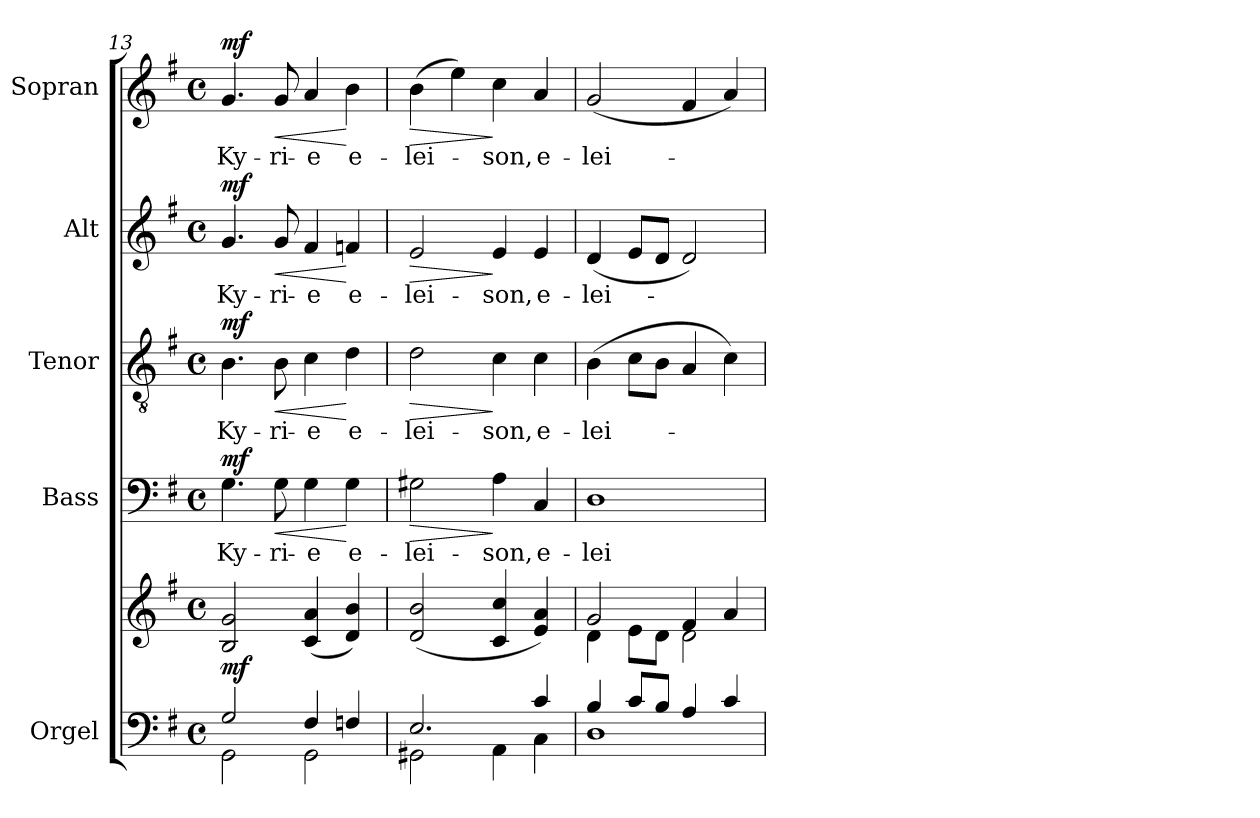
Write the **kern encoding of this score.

**kern	**kern	**dynam	**kern	**text	**dynam	**kern	**text	**dynam	**kern	**text	**dynam	**kern	**text	**dynam
*part5	*part5	*part5	*part4	*part4	*part4	*part3	*part3	*part3	*part2	*part2	*part2	*part1	*part1	*part1
*staff6	*staff5	*staff5/6	*staff4	*staff4	*staff4	*staff3	*staff3	*staff3	*staff2	*staff2	*staff2	*staff1	*staff1	*staff1
*I"Orgel	*	*	*I"Bass	*	*	*I"Tenor	*	*	*I"Alt	*	*	*I"Sopran	*	*
*I'Org.	*	*	*I'B.	*	*	*I'T.	*	*	*I'A.	*	*	*I'S.	*	*
!!LO:PB:g=z
*clefF4	*clefG2	*	*clefF4	*	*	*clefGv2	*	*	*clefG2	*	*	*clefG2	*	*
*k[f#]	*k[f#]	*	*k[f#]	*	*	*k[f#]	*	*	*k[f#]	*	*	*k[f#]	*	*
*G:	*G:	*	*G:	*	*	*G:	*	*	*G:	*	*	*G:	*	*
*M4/4	*M4/4	*	*M4/4	*	*	*M4/4	*	*	*M4/4	*	*	*M4/4	*	*
*met(c)	*met(c)	*	*met(c)	*	*	*met(c)	*	*	*met(c)	*	*	*met(c)	*	*
=13	=13	=13	=13	=13	=13	=13	=13	=13	=13	=13	=13	=13	=13	=13
*^	*	*	*	*	*	*	*	*	*	*	*	*	*	*
!	!	!	!LO:DY:b	!	!LO:LY:b	!LO:DY:a	!	!LO:LY:b	!LO:DY:a	!	!LO:LY:b	!LO:DY:a	!	!LO:LY:b	!LO:DY:a
2G/	2GG\	2B/ 2g/	mf	4.G\	Ky-	mf	4.B\	Ky-	mf	4.g/	Ky-	mf	4.g/	Ky-	mf
!	!	!	!	!	!LO:LY:b	!LO:HP:b	!	!LO:LY:b	!LO:HP:b	!	!LO:LY:b	!LO:HP:b	!	!LO:LY:b	!LO:HP:b
.	.	.	.	8G\	-ri-	<	8B\	-ri-	<	8g/	-ri-	<	8g/	-ri-	<
!	!	!	!	!	!LO:LY:b	!	!	!LO:LY:b	!	!	!LO:LY:b	!	!	!LO:LY:b	!
4F#/	2GG\	(4c/ 4a/	.	4G\	-e	.	4c\	-e	.	4f#/	-e	.	4a/	-e	.
!	!	!	!	!	!LO:LY:b	!	!	!LO:LY:b	!	!	!LO:LY:b	!	!	!LO:LY:b	!
4Fn/	.	4d/ 4b/)	.	4G\	e-	[	4d\	e-	[	4fn/	e-	[	4b\	e-	[
=14	=14	=14	=14	=14	=14	=14	=14	=14	=14	=14	=14	=14	=14	=14	=14
!	!	!	!	!	!LO:LY:b	!LO:HP:b	!	!LO:LY:b	!LO:HP:b	!	!LO:LY:b	!LO:HP:b	!	!LO:LY:b	!LO:HP:b
2.E/	2GG#X\	(2d/ 2b/	.	2G#X\	-lei-	>	2d\	-lei-	>	2e/	-lei-	>	(>4b\	-lei-	>
.	.	.	.	.	.	.	.	.	.	.	.	.	4ee\)	.	.
!	!	!	!	!	!LO:LY:b	!	!	!LO:LY:b	!	!	!LO:LY:b	!	!	!LO:LY:b	!
.	4AA\	4c/ 4cc/	.	4A\	-son,	]	4c\	-son,	]	4e/	-son,	]	4cc\	-son,	]
!	!	!	!	!	!LO:LY:b	!	!	!LO:LY:b	!	!	!LO:LY:b	!	!	!LO:LY:b	!
4c/	4C\	4e/ 4a/)	.	4C/	e-	.	4c\	e-	.	4e/	e-	.	4a/	e-	.
=15	=15	=15	=15	=15	=15	=15	=15	=15	=15	=15	=15	=15	=15	=15	=15
*	*	*^	*	*	*	*	*	*	*	*	*	*	*	*	*
!	!	!	!	!	!	!LO:LY:b	!	!	!LO:LY:b	!	!	!LO:LY:b	!	!	!LO:LY:b	!
4B/	1D	2g/	4d\	.	1D	-lei-	.	(>4B\	-lei-	.	(<4d/	-lei-	.	(<2g/	-lei-	.
8c/L	.	.	8e\L	.	.	.	.	8c\L	.	.	8e/L	.	.	.	.	.
8B/J	.	.	8d\J	.	.	.	.	8B\J	.	.	8d/J	.	.	.	.	.
4A/	.	4f#/	2d\	.	.	.	.	4A/	.	.	2d/)	.	.	4f#/	.	.
4c/	.	4a/	.	.	.	.	.	4c\)	.	.	.	.	.	4a/)	.	.
*v	*v	*	*	*	*	*	*	*	*	*	*	*	*	*	*	*
*	*v	*v	*	*	*	*	*	*	*	*	*	*	*	*	*
=	=	=	=	=	=	=	=	=	=	=	=	=	=	=
*-	*-	*-	*-	*-	*-	*-	*-	*-	*-	*-	*-	*-	*-	*-
